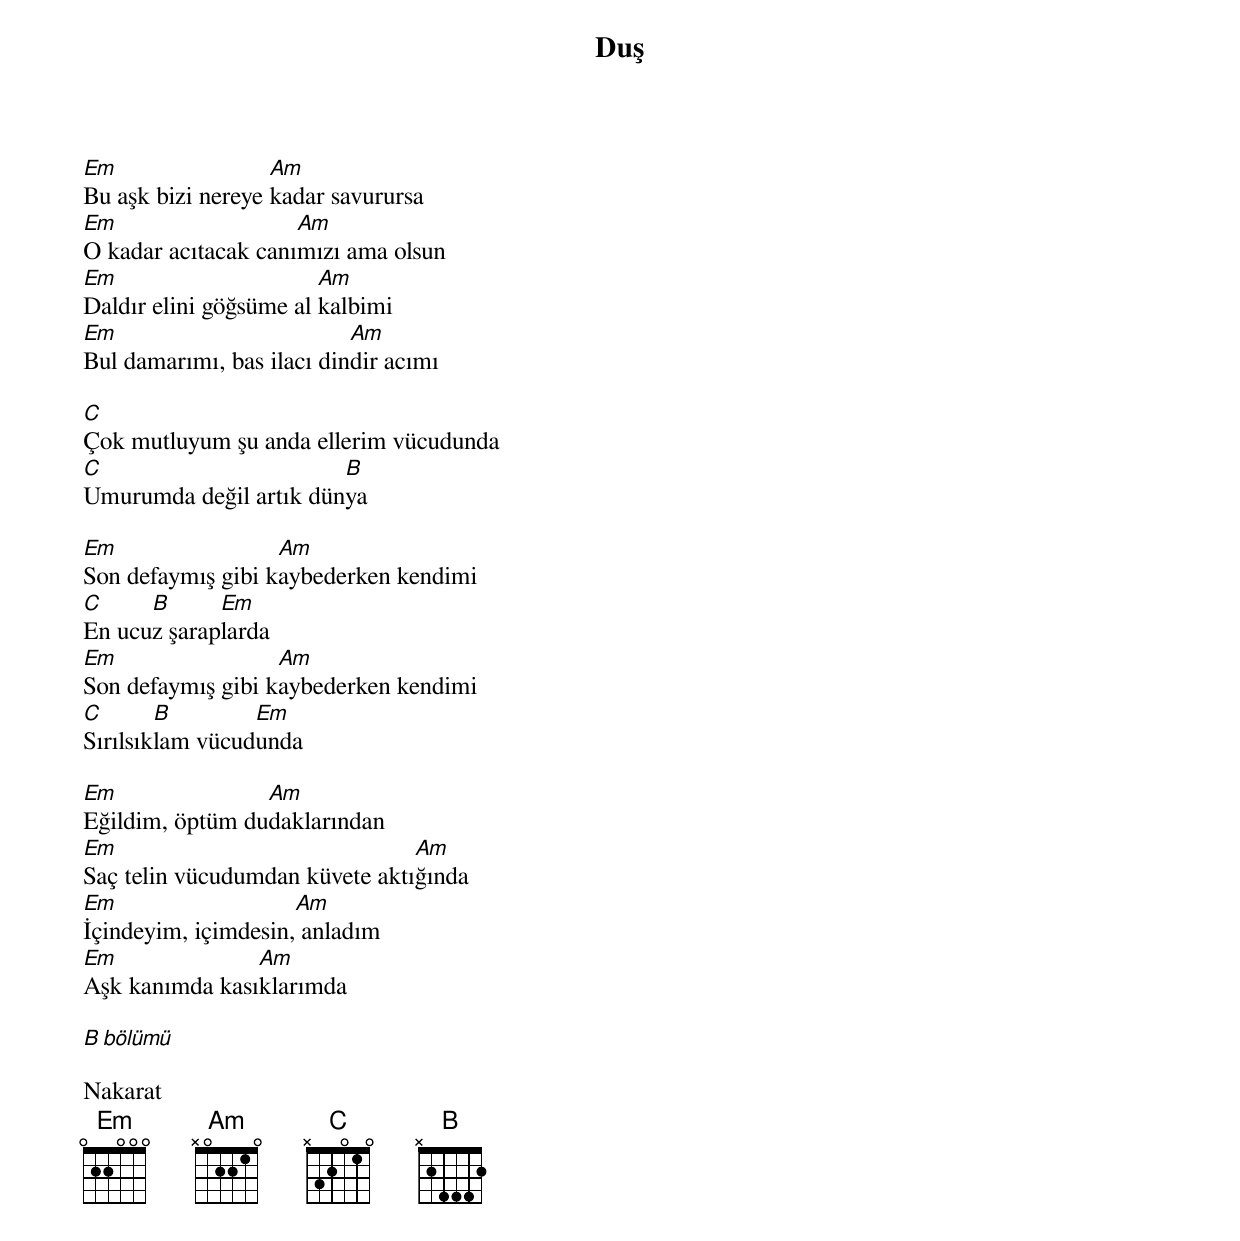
{title: Duş}
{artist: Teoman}

Em                 Am
Bu aşk bizi nereye kadar savurursa
Em                   Am
O kadar acıtacak canımızı ama olsun
Em                      Am
Daldır elini göğsüme al kalbimi
Em                         Am
Bul damarımı, bas ilacı dindir acımı

C
Çok mutluyum şu anda ellerim vücudunda
C                       B
Umurumda değil artık dünya

Em                 Am
Son defaymış gibi kaybederken kendimi
C     B      Em
En ucuz şaraplarda
Em                 Am
Son defaymış gibi kaybederken kendimi
C       B        Em
Sırılsıklam vücudunda

Em               Am
Eğildim, öptüm dudaklarından
Em                              Am
Saç telin vücudumdan küvete aktığında
Em                   Am
İçindeyim, içimdesin, anladım
Em              Am
Aşk kanımda kasıklarımda

B bölümü

Nakarat
